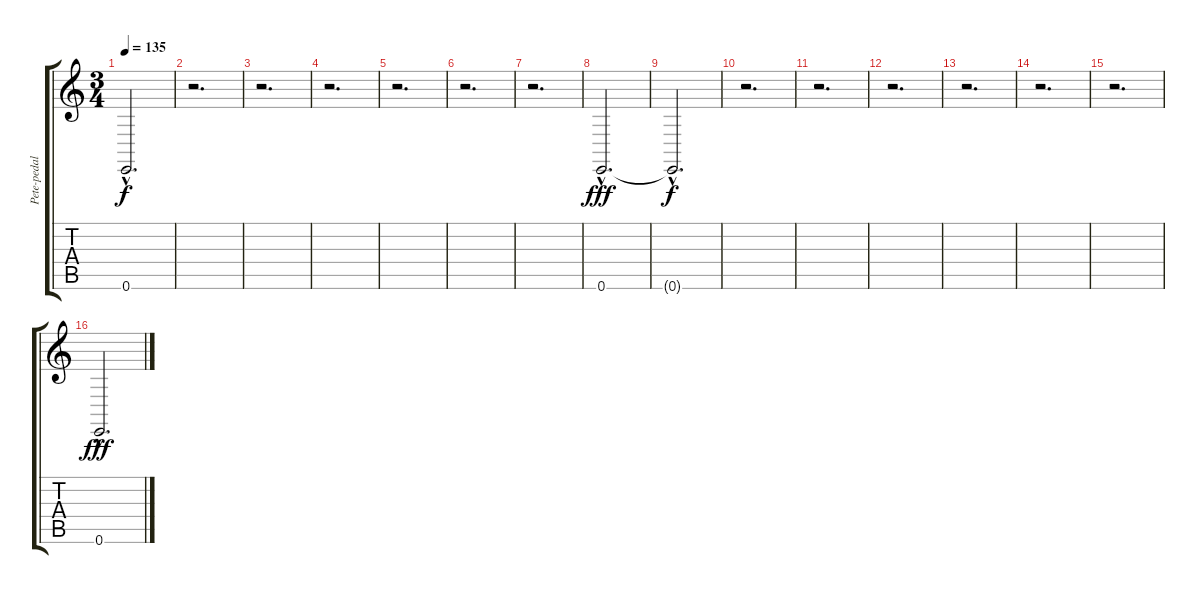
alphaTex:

\track ("Pete-pedals" "Pete-pedal") {instrument synthbrass2}
\staff {score tabs}
\tuning (E4 B3 G3 D3 A2 E2) {hide}
\ts (3 4)
\tempo 135
\clef g2
\ks c
0.6{hac t}.2{d dy f} |
r.2{d} |
r.2{d} |
r.2{d} |
r.2{d} |
r.2{d} |
r.2{d} |
0.6{hac}.2{d dy fff} |
0.6{hac t}.2{d dy f} |
r.2{d} |
r.2{d} |
r.2{d} |
r.2{d} |
r.2{d} |
r.2{d} |
0.6{hac}.2{d dy fff}
